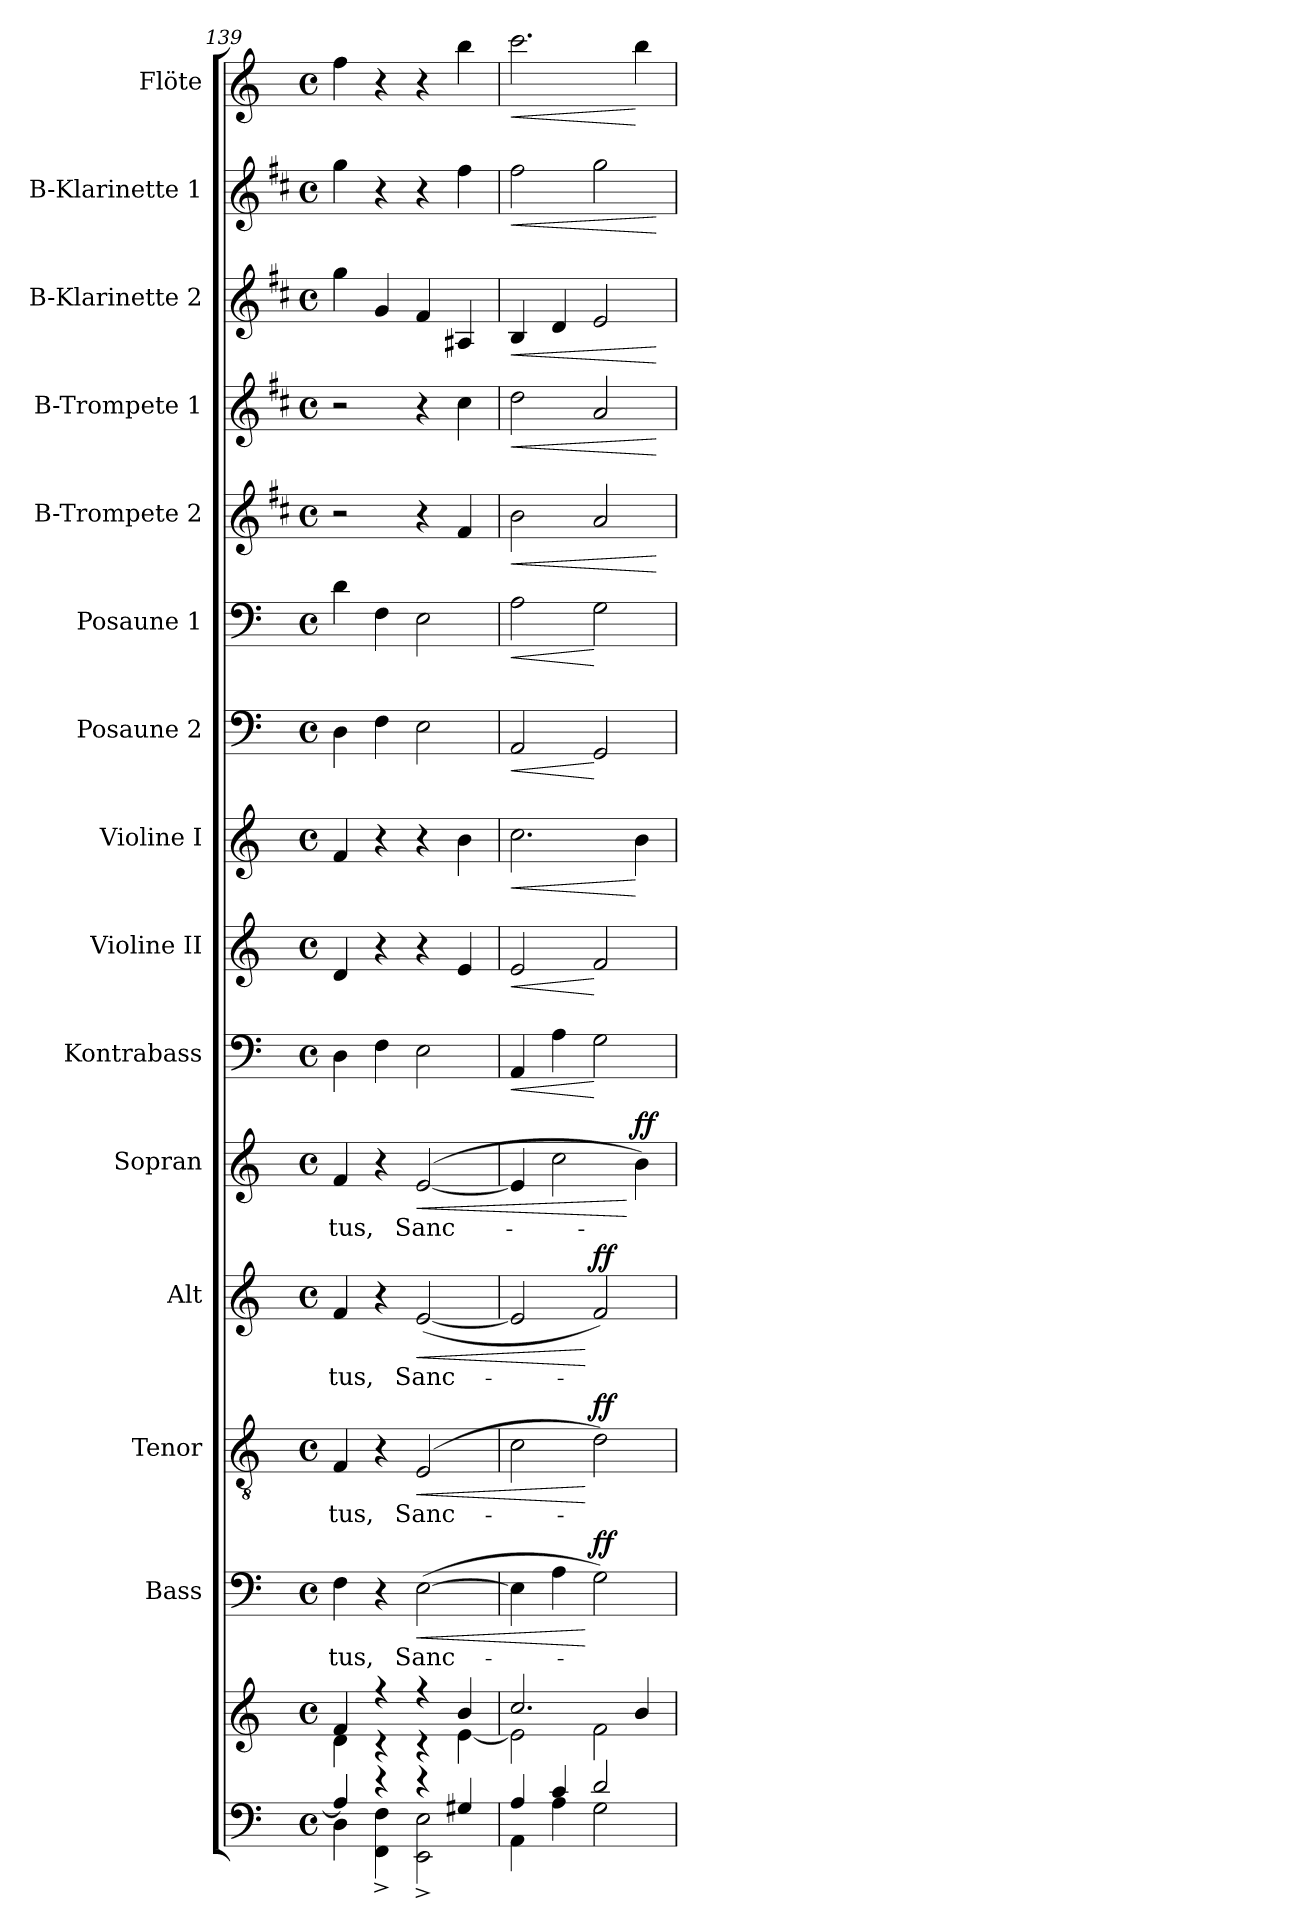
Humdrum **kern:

**kern	**kern	**kern	**text	**dynam	**kern	**text	**dynam	**kern	**text	**dynam	**kern	**text	**dynam	**kern	**dynam	**kern	**dynam	**kern	**dynam	**kern	**dynam	**kern	**dynam	**kern	**dynam	**kern	**dynam	**kern	**dynam	**kern	**dynam	**kern	**dynam
*part15	*part15	*part14	*part14	*part14	*part13	*part13	*part13	*part12	*part12	*part12	*part11	*part11	*part11	*part10	*part10	*part9	*part9	*part8	*part8	*part7	*part7	*part6	*part6	*part5	*part5	*part4	*part4	*part3	*part3	*part2	*part2	*part1	*part1
*staff16	*staff15	*staff14	*staff14	*staff14	*staff13	*staff13	*staff13	*staff12	*staff12	*staff12	*staff11	*staff11	*staff11	*staff10	*staff10	*staff9	*staff9	*staff8	*staff8	*staff7	*staff7	*staff6	*staff6	*staff5	*staff5	*staff4	*staff4	*staff3	*staff3	*staff2	*staff2	*staff1	*staff1
*	*	*I"Bass	*	*	*I"Tenor	*	*	*I"Alt	*	*	*I"Sopran	*	*	*I"Kontrabass	*	*I"Violine II	*	*I"Violine I	*	*I"Posaune 2	*	*I"Posaune 1	*	*I"B-Trompete 2	*	*I"B-Trompete 1	*	*I"B-Klarinette 2	*	*I"B-Klarinette 1	*	*I"Flöte	*
*	*	*I'B.	*	*	*I'T.	*	*	*I'A.	*	*	*I'S.	*	*	*I'Kb.	*	*I'Vl. II	*	*I'Vl. I	*	*I'Pos. 2	*	*I'Pos. 1	*	*I'B Trp. 2	*	*I'B Trp. 1	*	*I'B Kl. 2	*	*I'B Kl. 1	*	*I'Fl.	*
*clefF4	*clefG2	*clefF4	*	*	*clefGv2	*	*	*clefG2	*	*	*clefG2	*	*	*clefF4	*	*clefG2	*	*clefG2	*	*clefF4	*	*clefF4	*	*clefG2	*	*clefG2	*	*clefG2	*	*clefG2	*	*clefG2	*
*	*	*	*	*	*	*	*	*	*	*	*	*	*	*ITrd7c12	*	*	*	*	*	*	*	*	*	*ITrd1c2	*	*ITrd1c2	*	*ITrd1c2	*	*ITrd1c2	*	*	*
*k[]	*k[]	*k[]	*	*	*k[]	*	*	*k[]	*	*	*k[]	*	*	*k[]	*	*k[]	*	*k[]	*	*k[]	*	*k[]	*	*k[]	*	*k[]	*	*k[]	*	*k[]	*	*k[]	*
*C:	*C:	*C:	*	*	*C:	*	*	*C:	*	*	*C:	*	*	*C:	*	*C:	*	*C:	*	*C:	*	*C:	*	*C:	*	*C:	*	*C:	*	*C:	*	*C:	*
*M4/4	*M4/4	*M4/4	*	*	*M4/4	*	*	*M4/4	*	*	*M4/4	*	*	*M4/4	*	*M4/4	*	*M4/4	*	*M4/4	*	*M4/4	*	*M4/4	*	*M4/4	*	*M4/4	*	*M4/4	*	*M4/4	*
*met(c)	*met(c)	*met(c)	*	*	*met(c)	*	*	*met(c)	*	*	*met(c)	*	*	*met(c)	*	*met(c)	*	*met(c)	*	*met(c)	*	*met(c)	*	*met(c)	*	*met(c)	*	*met(c)	*	*met(c)	*	*met(c)	*
=139	=139	=139	=139	=139	=139	=139	=139	=139	=139	=139	=139	=139	=139	=139	=139	=139	=139	=139	=139	=139	=139	=139	=139	=139	=139	=139	=139	=139	=139	=139	=139	=139	=139
*^	*^	*	*	*	*	*	*	*	*	*	*	*	*	*	*	*	*	*	*	*	*	*	*	*	*	*	*	*	*	*	*	*	*
!	!	!	!	!	!LO:LY:b	!	!	!LO:LY:b	!	!	!LO:LY:b	!	!	!LO:LY:b	!	!	!	!	!	!	!	!	!	!	!	!	!	!	!	!	!	!	!	!	!
4A/]	4D\	4f/	4d\	4F\	-tus,	.	4F/	-tus,	.	4f/	-tus,	.	4f/	-tus,	.	4DD\	.	4d/	.	4f/	.	4D\	.	4d\	.	2r	.	2r	.	4ff\	.	4ff\	.	4ff\	.
4rd	4FF\^< 4F\^<	4r	4r	4r	.	.	4r	.	.	4r	.	.	4r	.	.	4FF\	.	4r	.	4r	.	4F\	.	4F\	.	.	.	.	.	4f/	.	4r	.	4r	.
!	!	!	!	!	!LO:LY:b	!LO:HP:b	!	!LO:LY:b	!LO:HP:b	!	!LO:LY:b	!LO:HP:b	!	!LO:LY:b	!LO:HP:b	!	!	!	!	!	!	!	!	!	!	!	!	!	!	!	!	!	!	!	!
4rd	2EE\^< 2E\^<	4r	4r	(>[2E\	Sanc-	<	(2E/	Sanc-	<	(<[2e/	Sanc-	<	([2e/	Sanc-	<	2EE\	.	4r	.	4r	.	2E\	.	2E\	.	4r	.	4r	.	4e/	.	4r	.	4r	.
4G#X/	.	4b/	[<4e\	.	.	.	.	.	.	.	.	.	.	.	.	.	.	4e/	.	4b\	.	.	.	.	.	4e/	.	4b\	.	4G#X/	.	4ee\	.	4bb\	.
=140	=140	=140	=140	=140	=140	=140	=140	=140	=140	=140	=140	=140	=140	=140	=140	=140	=140	=140	=140	=140	=140	=140	=140	=140	=140	=140	=140	=140	=140	=140	=140	=140	=140	=140	=140
!	!	!	!	!	!	!	!	!	!	!	!	!	!	!	!	!	!LO:HP:b	!	!LO:HP:b	!	!LO:HP:b	!	!LO:HP:b	!	!LO:HP:b	!	!LO:HP:b	!	!LO:HP:b	!	!LO:HP:b	!	!LO:HP:b	!	!LO:HP:b
4A/	4AA\	2.cc/	2e\]	4E\]	.	.	2c\	.	.	2e/]	.	.	4e/]	.	.	4AAA/	<	2e/	<	2.cc\	<	2AA/	<	2A\	<	2a\	<	2cc\	<	4A/	<	2ee\	<	2.ccc\	<
4c/	4A\	.	.	4A\	.	.	.	.	.	.	.	.	2cc\	.	.	4AA\	.	.	.	.	.	.	.	.	.	.	.	.	.	4c/	.	.	.	.	.
!	!	!	!	!	!	!LO:DY:n=1:a	!	!	!LO:DY:n=1:a	!	!	!LO:DY:n=1:a	!	!	!	!	!	!	!	!	!	!	!	!	!	!	!	!	!	!	!	!	!	!	!
2d/	2G\	.	2f\	2G\)	.	[ ff	2d\)	.	[ ff	2f/)	.	[ ff	.	.	.	2GG\	[	2f/	[	.	.	2GG/	[	2G\	[	2g/	.	2g/	.	2d/	.	2ff\	.	.	.
!	!	!	!	!	!	!	!	!	!	!	!	!	!	!	!LO:DY:n=1:a	!	!	!	!	!	!	!	!	!	!	!	!	!	!	!	!	!	!	!	!
.	.	4b/	.	.	.	.	.	.	.	.	.	.	4b\)	.	[ ff	.	.	.	.	4b\	[	.	.	.	.	.	.	.	.	.	.	.	.	4bb\	[
*v	*v	*	*	*	*	*	*	*	*	*	*	*	*	*	*	*	*	*	*	*	*	*	*	*	*	*	*	*	*	*	*	*	*	*	*
*	*v	*v	*	*	*	*	*	*	*	*	*	*	*	*	*	*	*	*	*	*	*	*	*	*	*	*	*	*	*	*	*	*	*	*
.	.	.	.	.	.	.	.	.	.	.	.	.	.	.	.	.	.	.	.	.	.	.	.	.	[	.	[	.	[	.	[	.	.
=	=	=	=	=	=	=	=	=	=	=	=	=	=	=	=	=	=	=	=	=	=	=	=	=	=	=	=	=	=	=	=	=	=
*-	*-	*-	*-	*-	*-	*-	*-	*-	*-	*-	*-	*-	*-	*-	*-	*-	*-	*-	*-	*-	*-	*-	*-	*-	*-	*-	*-	*-	*-	*-	*-	*-	*-
